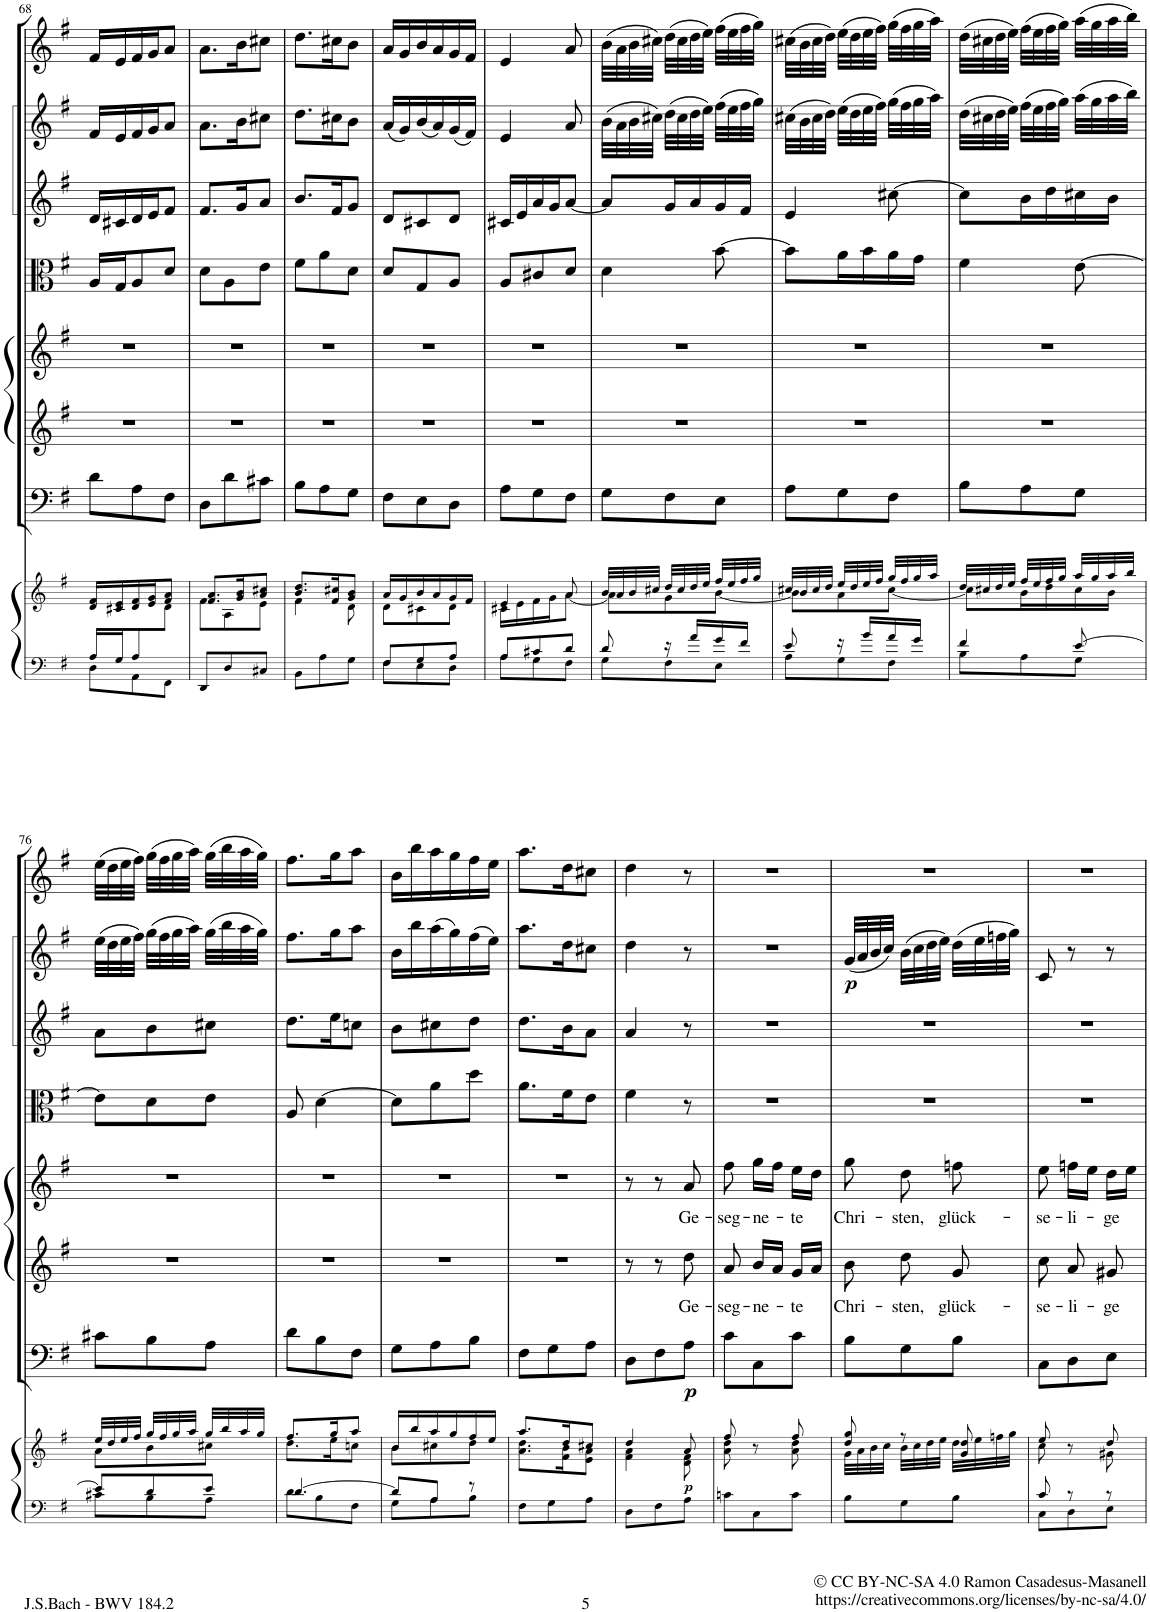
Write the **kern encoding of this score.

**kern	**kern	**dynam	**kern	**dynam	**kern	**text	**kern	**text	**kern	**kern	**kern	**dynam	**kern
*part8	*part8	*part8	*part7	*part7	*part6	*part6	*part5	*part5	*part4	*part3	*part2	*part2	*part1
*staff9	*staff8	*staff8/9	*staff7	*staff7	*staff6	*staff6	*staff5	*staff5	*staff4	*staff3	*staff2	*staff2	*staff1
*I"Piano reduction	*	*	*I"Continuo	*	*I"Alto	*	*I"Soprano	*	*I"Viola	*I"Violino II	*I"Violino I	*	*I"Flauto traverso I.II.
*I'Pno	*	*	*	*	*	*	*	*	*I'Vla	*I'Vln	*I'Vln	*	*I'Fl
!!LO:PB:g=z
*clefF4	*clefG2	*	*clefF4	*	*clefG2	*	*clefG2	*	*clefC3	*clefG2	*clefG2	*	*clefG2
*k[f#]	*k[f#]	*	*k[f#]	*	*k[f#]	*	*k[f#]	*	*k[f#]	*k[f#]	*k[f#]	*	*k[f#]
*M3/8	*M3/8	*	*M3/8	*	*M3/8	*	*M3/8	*	*M3/8	*M3/8	*M3/8	*	*M3/8
=68	=68	=68	=68	=68	=68	=68	=68	=68	=68	=68	=68	=68	=68
*^	*^	*	*	*	*	*	*	*	*	*	*	*	*
16A/LL	8D\L	16d/ 16f#/LL	4ryy	.	8d\L	.	4.r	.	4.r	.	16A/LL	16d/LL	16f#/LL	.	16f#/LL
16G/J	.	16c#X/ 16e/	.	.	.	.	.	.	.	.	16G/J	16c#X/	16e/	.	16e/
8A/	8AA\	16d/ 16f#/	.	.	8A\	.	.	.	.	.	8A/	16d/	16f#/	.	16f#/
.	.	16e/ 16g/J	.	.	.	.	.	.	.	.	.	16e/J	16g/J	.	16g/J
8ryy	8FF#\J	8f#/ 8a/J	8d\J	.	8F#\J	.	.	.	.	.	8d/J	8f#/J	8a/J	.	8a/J
*v	*v	*	*	*	*	*	*	*	*	*	*	*	*	*	*
=69	=69	=69	=69	=69	=69	=69	=69	=69	=69	=69	=69	=69	=69	=69
8DD/L	8.f#/ 8.a/L	8f#\L	.	8D\L	.	4.r	.	4.r	.	8d\L	8.f#/L	8.a\L	.	8.a\L
8D/	.	8A\	.	8d\	.	.	.	.	.	8A\	.	.	.	.
.	16g/ 16b/K	.	.	.	.	.	.	.	.	.	16g/K	16b\K	.	16b\K
8C#X/J	8a/ 8cc#X/J	8e\J	.	8c#X\J	.	.	.	.	.	8e\J	8a/J	8cc#X\J	.	8cc#X\J
=70	=70	=70	=70	=70	=70	=70	=70	=70	=70	=70	=70	=70	=70	=70
8BB\L	8.b/ 8.dd/L	4f#\	.	8B\L	.	4.r	.	4.r	.	8f#\L	8.b/L	8.dd\L	.	8.dd\L
8A\	.	.	.	8A\	.	.	.	.	.	8a\	.	.	.	.
.	16f#/ 16cc#X/K	.	.	.	.	.	.	.	.	.	16f#/K	16cc#X\K	.	16cc#X\K
8G\J	8g/ 8b/J	8d\	.	8G\J	.	.	.	.	.	8d\J	8g/J	8b\J	.	8b\J
=71	=71	=71	=71	=71	=71	=71	=71	=71	=71	=71	=71	=71	=71	=71
*^	*	*	*	*	*	*	*	*	*	*	*	*	*	*
8F#/L	8F#\L	16a/LL	8d\L	.	8F#\L	.	4.r	.	4.r	.	8d/L	8d/L	(16a/LL	.	16a/LL
.	.	16g/	.	.	.	.	.	.	.	.	.	.	16g/)	.	16g/
8G/	8E\	16b/	8c#X\	.	8E\	.	.	.	.	.	8G/	8c#X/	(16b/	.	16b/
.	.	16a/	.	.	.	.	.	.	.	.	.	.	16a/)	.	16a/
8A/J	8D\J	16g/	8d\J	.	8D\J	.	.	.	.	.	8A/J	8d/J	(16g/	.	16g/
.	.	16f#/JJ	.	.	.	.	.	.	.	.	.	.	16f#/JJ)	.	16f#/JJ
=72	=72	=72	=72	=72	=72	=72	=72	=72	=72	=72	=72	=72	=72	=72	=72
8A/L	8A\L	4e/	16c#X\LL	.	8A\L	.	4.r	.	4.r	.	8A/L	16c#X/LL	4e/	.	4e/
.	.	.	16e\	.	.	.	.	.	.	.	.	16e/	.	.	.
8c#X/	8G\	.	16f#\	.	8G\	.	.	.	.	.	8c#X/	16a/	.	.	.
.	.	.	16g\J	.	.	.	.	.	.	.	.	16g/J	.	.	.
8d/J	8F#\J	8a/	[8a\J	.	8F#\J	.	.	.	.	.	8d/J	[8a/J	8a/	.	8a/
=73	=73	=73	=73	=73	=73	=73	=73	=73	=73	=73	=73	=73	=73	=73	=73
8d/	8G\L	32b/LLL	8a\L]	.	8G\L	.	4.r	.	4.r	.	4d\	8a/L]	(32b\LLL	.	(32b\LLL
.	.	32a/	.	.	.	.	.	.	.	.	.	.	32a\	.	32a\
.	.	32b/	.	.	.	.	.	.	.	.	.	.	32b\	.	32b\
.	.	32cc#X/JJJ	.	.	.	.	.	.	.	.	.	.	32cc#X\JJJ)	.	32cc#X\JJJ)
16r	8F#\	32dd/LLL	8g\	.	8F#\	.	.	.	.	.	.	16g/L	(32dd\LLL	.	(32dd\LLL
.	.	32cc#/	.	.	.	.	.	.	.	.	.	.	32cc#\	.	32cc#\
16a/LL	.	32dd/	.	.	.	.	.	.	.	.	.	16a/	32dd\	.	32dd\
.	.	32ee/JJJ	.	.	.	.	.	.	.	.	.	.	32ee\JJJ)	.	32ee\JJJ)
16g/	8E\J	32ff#/LLL	[8b\J	.	8E\J	.	.	.	.	.	[8b\	16g/	(32ff#\LLL	.	(32ff#\LLL
.	.	32ee/	.	.	.	.	.	.	.	.	.	.	32ee\	.	32ee\
16f#/JJ	.	32ff#/	.	.	.	.	.	.	.	.	.	16f#/JJ	32ff#\	.	32ff#\
.	.	32gg/JJJ	.	.	.	.	.	.	.	.	.	.	32gg\JJJ)	.	32gg\JJJ)
=74	=74	=74	=74	=74	=74	=74	=74	=74	=74	=74	=74	=74	=74	=74	=74
8e/	8A\L	32cc#X/LLL	8b\L]	.	8A\L	.	4.r	.	4.r	.	8b\L]	4e/	(32cc#X\LLL	.	(32cc#X\LLL
.	.	32b/	.	.	.	.	.	.	.	.	.	.	32b\	.	32b\
.	.	32cc#/	.	.	.	.	.	.	.	.	.	.	32cc#\	.	32cc#\
.	.	32dd/JJJ	.	.	.	.	.	.	.	.	.	.	32dd\JJJ)	.	32dd\JJJ)
16r	8G\	32ee/LLL	8a\	.	8G\	.	.	.	.	.	16a\L	.	(32ee\LLL	.	(32ee\LLL
.	.	32dd/	.	.	.	.	.	.	.	.	.	.	32dd\	.	32dd\
16b/LL	.	32ee/	.	.	.	.	.	.	.	.	16b\	.	32ee\	.	32ee\
.	.	32ff#/JJJ	.	.	.	.	.	.	.	.	.	.	32ff#\JJJ)	.	32ff#\JJJ)
16a/	8F#\J	32gg/LLL	[8cc#\J	.	8F#\J	.	.	.	.	.	16a\	[8cc#X\	(32gg\LLL	.	(32gg\LLL
.	.	32ff#/	.	.	.	.	.	.	.	.	.	.	32ff#\	.	32ff#\
16g/JJ	.	32gg/	.	.	.	.	.	.	.	.	16g\JJ	.	32gg\	.	32gg\
.	.	32aa/JJJ	.	.	.	.	.	.	.	.	.	.	32aa\JJJ)	.	32aa\JJJ)
=75	=75	=75	=75	=75	=75	=75	=75	=75	=75	=75	=75	=75	=75	=75	=75
4f#/	8B\L	32dd/LLL	8cc#\L]	.	8B\L	.	4.r	.	4.r	.	4f#\	8cc#\L]	(32dd\LLL	.	(32dd\LLL
.	.	32cc#X/	.	.	.	.	.	.	.	.	.	.	32cc#X\	.	32cc#X\
.	.	32dd/	.	.	.	.	.	.	.	.	.	.	32dd\	.	32dd\
.	.	32ee/JJJ	.	.	.	.	.	.	.	.	.	.	32ee\JJJ)	.	32ee\JJJ)
.	8A\	32ff#/LLL	16b\L	.	8A\	.	.	.	.	.	.	16b\L	(32ff#\LLL	.	(32ff#\LLL
.	.	32ee/	.	.	.	.	.	.	.	.	.	.	32ee\	.	32ee\
.	.	32ff#/	16dd\	.	.	.	.	.	.	.	.	16dd\	32ff#\	.	32ff#\
.	.	32gg/JJJ	.	.	.	.	.	.	.	.	.	.	32gg\JJJ)	.	32gg\JJJ)
[8e/	8G\J	32aa/LLL	16cc#\	.	8G\J	.	.	.	.	.	[8e\	16cc#X\	(32aa\LLL	.	(32aa\LLL
.	.	32gg/	.	.	.	.	.	.	.	.	.	.	32gg\	.	32gg\
.	.	32aa/	16b\JJ	.	.	.	.	.	.	.	.	16b\JJ	32aa\	.	32aa\
.	.	32bb/JJJ	.	.	.	.	.	.	.	.	.	.	32bb\JJJ)	.	32bb\JJJ)
!!LO:LB:g=z
=76	=76	=76	=76	=76	=76	=76	=76	=76	=76	=76	=76	=76	=76	=76	=76
8e/L]	8c#X\L	32ee/LLL	8a\L	.	8c#X\L	.	4.r	.	4.r	.	8e\L]	8a\L	(32ee\LLL	.	(32ee\LLL
.	.	32dd/	.	.	.	.	.	.	.	.	.	.	32dd\	.	32dd\
.	.	32ee/	.	.	.	.	.	.	.	.	.	.	32ee\	.	32ee\
.	.	32ff#/JJJ	.	.	.	.	.	.	.	.	.	.	32ff#\JJJ)	.	32ff#\JJJ)
8d/	8B\	32gg/LLL	8b\	.	8B\	.	.	.	.	.	8d\	8b\	(32gg\LLL	.	(32gg\LLL
.	.	32ff#/	.	.	.	.	.	.	.	.	.	.	32ff#\	.	32ff#\
.	.	32gg/	.	.	.	.	.	.	.	.	.	.	32gg\	.	32gg\
.	.	32aa/JJJ	.	.	.	.	.	.	.	.	.	.	32aa\JJJ)	.	32aa\JJJ)
8e/J	8A\J	32gg/LLL	8cc#X\J	.	8A\J	.	.	.	.	.	8e\J	8cc#X\J	(32gg\LLL	.	(32gg\LLL
.	.	32bb/	.	.	.	.	.	.	.	.	.	.	32bb\	.	32bb\
.	.	32aa/	.	.	.	.	.	.	.	.	.	.	32aa\	.	32aa\
.	.	32gg/JJJ	.	.	.	.	.	.	.	.	.	.	32gg\JJJ)	.	32gg\JJJ)
=77	=77	=77	=77	=77	=77	=77	=77	=77	=77	=77	=77	=77	=77	=77	=77
[4.d/	8d\L	8.ff#/L	8.dd\L	.	8d\L	.	4.r	.	4.r	.	8A/	8.dd\L	8.ff#\L	.	8.ff#\L
.	8B\	.	.	.	8B\	.	.	.	.	.	[4d\	.	.	.	.
.	.	16gg/K	16ee\K	.	.	.	.	.	.	.	.	16ee\K	16gg\K	.	16gg\K
.	8F#\J	8aa/J	8ccn\J	.	8F#\J	.	.	.	.	.	.	8ccn\J	8aa\J	.	8aa\J
=78	=78	=78	=78	=78	=78	=78	=78	=78	=78	=78	=78	=78	=78	=78	=78
8d/L]	8G\L	16b/LL	8b\L	.	8G\L	.	4.r	.	4.r	.	8d\L]	8b\L	16b\LL	.	16b\LL
.	.	16bb/	.	.	.	.	.	.	.	.	.	.	16bb\	.	16bb\
8A/J	8A\	16aa/	8cc#X\	.	8A\	.	.	.	.	.	8a\	8cc#X\	(16aa\	.	16aa\
.	.	16gg/	.	.	.	.	.	.	.	.	.	.	16gg\)	.	16gg\
8r	8B\J	16ff#/	8dd\J	.	8B\J	.	.	.	.	.	8dd\J	8dd\J	(16ff#\	.	16ff#\
.	.	16ee/JJ	.	.	.	.	.	.	.	.	.	.	16ee\JJ)	.	16ee\JJ
*v	*v	*	*	*	*	*	*	*	*	*	*	*	*	*	*
=79	=79	=79	=79	=79	=79	=79	=79	=79	=79	=79	=79	=79	=79	=79
8F#\L	8.aa/L	8.a\ 8.dd\L	.	8F#\L	.	4.r	.	4.r	.	8.a\L	8.dd\L	8.aa\L	.	8.aa\L
8G\	.	.	.	8G\	.	.	.	.	.	.	.	.	.	.
.	16dd/K	16f#\ 16b\K	.	.	.	.	.	.	.	16f#\K	16b\K	16dd\K	.	16dd\K
8A\J	8cc#X/J	8e\ 8a\J	.	8A\J	.	.	.	.	.	8e\J	8a\J	8cc#X\J	.	8cc#X\J
=80	=80	=80	=80	=80	=80	=80	=80	=80	=80	=80	=80	=80	=80	=80
8D\L	4dd/	4f#\ 4a\	.	8D\L	.	8r	.	8r	.	4f#\	4a/	4dd\	.	4dd\
8F#\	.	.	.	8F#\	.	8r	.	8r	.	.	.	.	.	.
!	!	!	!LO:DY:b	!	!LO:DY:b	!	!LO:LY:b	!	!LO:LY:b	!	!	!	!	!
8A\J	8a/	8d\ 8f#\	p	8A\J	p	8dd\	Ge-	8a/	Ge-	8r	8r	8r	.	8r
=81	=81	=81	=81	=81	=81	=81	=81	=81	=81	=81	=81	=81	=81	=81
!	!	!	!	!	!	!	!LO:LY:b	!	!LO:LY:b	!	!	!	!	!
8cn\L	8ff#/	8a\ 8dd\	.	8c\L	.	8a/	-seg-	8ff#\	-seg-	4.r	4.r	4.r	.	4.r
!	!	!	!	!	!	!	!LO:LY:b	!	!LO:LY:b	!	!	!	!	!
8C\	8r	8ryy	.	8C\	.	16b/LL	-ne-	16gg\LL	-ne-	.	.	.	.	.
.	.	.	.	.	.	16a/JJ	.	16ff#\JJ	.	.	.	.	.	.
!	!	!	!	!	!	!	!LO:LY:b	!	!LO:LY:b	!	!	!	!	!
8c\J	8ff#/	8a\ 8dd\	.	8c\J	.	16g/LL	-te	16ee\LL	-te	.	.	.	.	.
.	.	.	.	.	.	16a/JJ	.	16dd\JJ	.	.	.	.	.	.
=82	=82	=82	=82	=82	=82	=82	=82	=82	=82	=82	=82	=82	=82	=82
!	!	!	!	!	!	!	!LO:LY:b	!	!LO:LY:b	!	!	!	!LO:DY:b	!
8B\L	8dd/ 8gg/	32g\LLL	.	8B\L	.	8b\	Chri-	8gg\	Chri-	4.r	4.r	(32g/LLL	p	4.r
.	.	32a\	.	.	.	.	.	.	.	.	.	32a/	.	.
.	.	32b\	.	.	.	.	.	.	.	.	.	32b/	.	.
.	.	32cc\JJJ	.	.	.	.	.	.	.	.	.	32cc/JJJ)	.	.
!	!	!	!	!	!	!	!LO:LY:b	!	!LO:LY:b	!	!	!	!	!
8G\	8r	32b\LLL	.	8G\	.	8dd\	-sten,	8dd\	-sten,	.	.	(32b\LLL	.	.
.	.	32cc\	.	.	.	.	.	.	.	.	.	32cc\	.	.
.	.	32dd\	.	.	.	.	.	.	.	.	.	32dd\	.	.
.	.	32ee\JJJ	.	.	.	.	.	.	.	.	.	32ee\JJJ)	.	.
!	!	!	!	!	!	!	!LO:LY:b	!	!LO:LY:b	!	!	!	!	!
8B\J	8g/ 8dd/	32dd\LLL	.	8B\J	.	8g/	glück-	8ffn\	glück-	.	.	(32dd\LLL	.	.
.	.	32ee\	.	.	.	.	.	.	.	.	.	32ee\	.	.
.	.	32ffn\	.	.	.	.	.	.	.	.	.	32ffn\	.	.
.	.	32gg\JJJ	.	.	.	.	.	.	.	.	.	32gg\JJJ)	.	.
=83	=83	=83	=83	=83	=83	=83	=83	=83	=83	=83	=83	=83	=83	=83
*^	*	*	*	*	*	*	*	*	*	*	*	*	*	*
!	!	!	!	!	!	!	!	!LO:LY:b	!	!LO:LY:b	!	!	!	!	!
8c/	8C\L	8ee/	8cc\	.	8C\L	.	8cc\	-se-	8ee\	-se-	4.r	4.r	8c/	.	4.r
!	!	!	!	!	!	!	!	!LO:LY:b	!	!LO:LY:b	!	!	!	!	!
8r	8D\	8r	8ryy	.	8D\	.	8a/	-li-	16ffn\LL	-li-	.	.	8r	.	.
.	.	.	.	.	.	.	.	.	16ee\JJ	.	.	.	.	.	.
!	!	!	!	!	!	!	!	!LO:LY:b	!	!LO:LY:b	!	!	!	!	!
8r	8E\J	8dd/	8g#X\	.	8E\J	.	8g#X/	-ge	16dd\LL	-ge	.	.	8r	.	.
.	.	.	.	.	.	.	.	.	16ee\JJ	.	.	.	.	.	.
*v	*v	*	*	*	*	*	*	*	*	*	*	*	*	*	*
*	*v	*v	*	*	*	*	*	*	*	*	*	*	*	*
=	=	=	=	=	=	=	=	=	=	=	=	=	=
*-	*-	*-	*-	*-	*-	*-	*-	*-	*-	*-	*-	*-	*-
